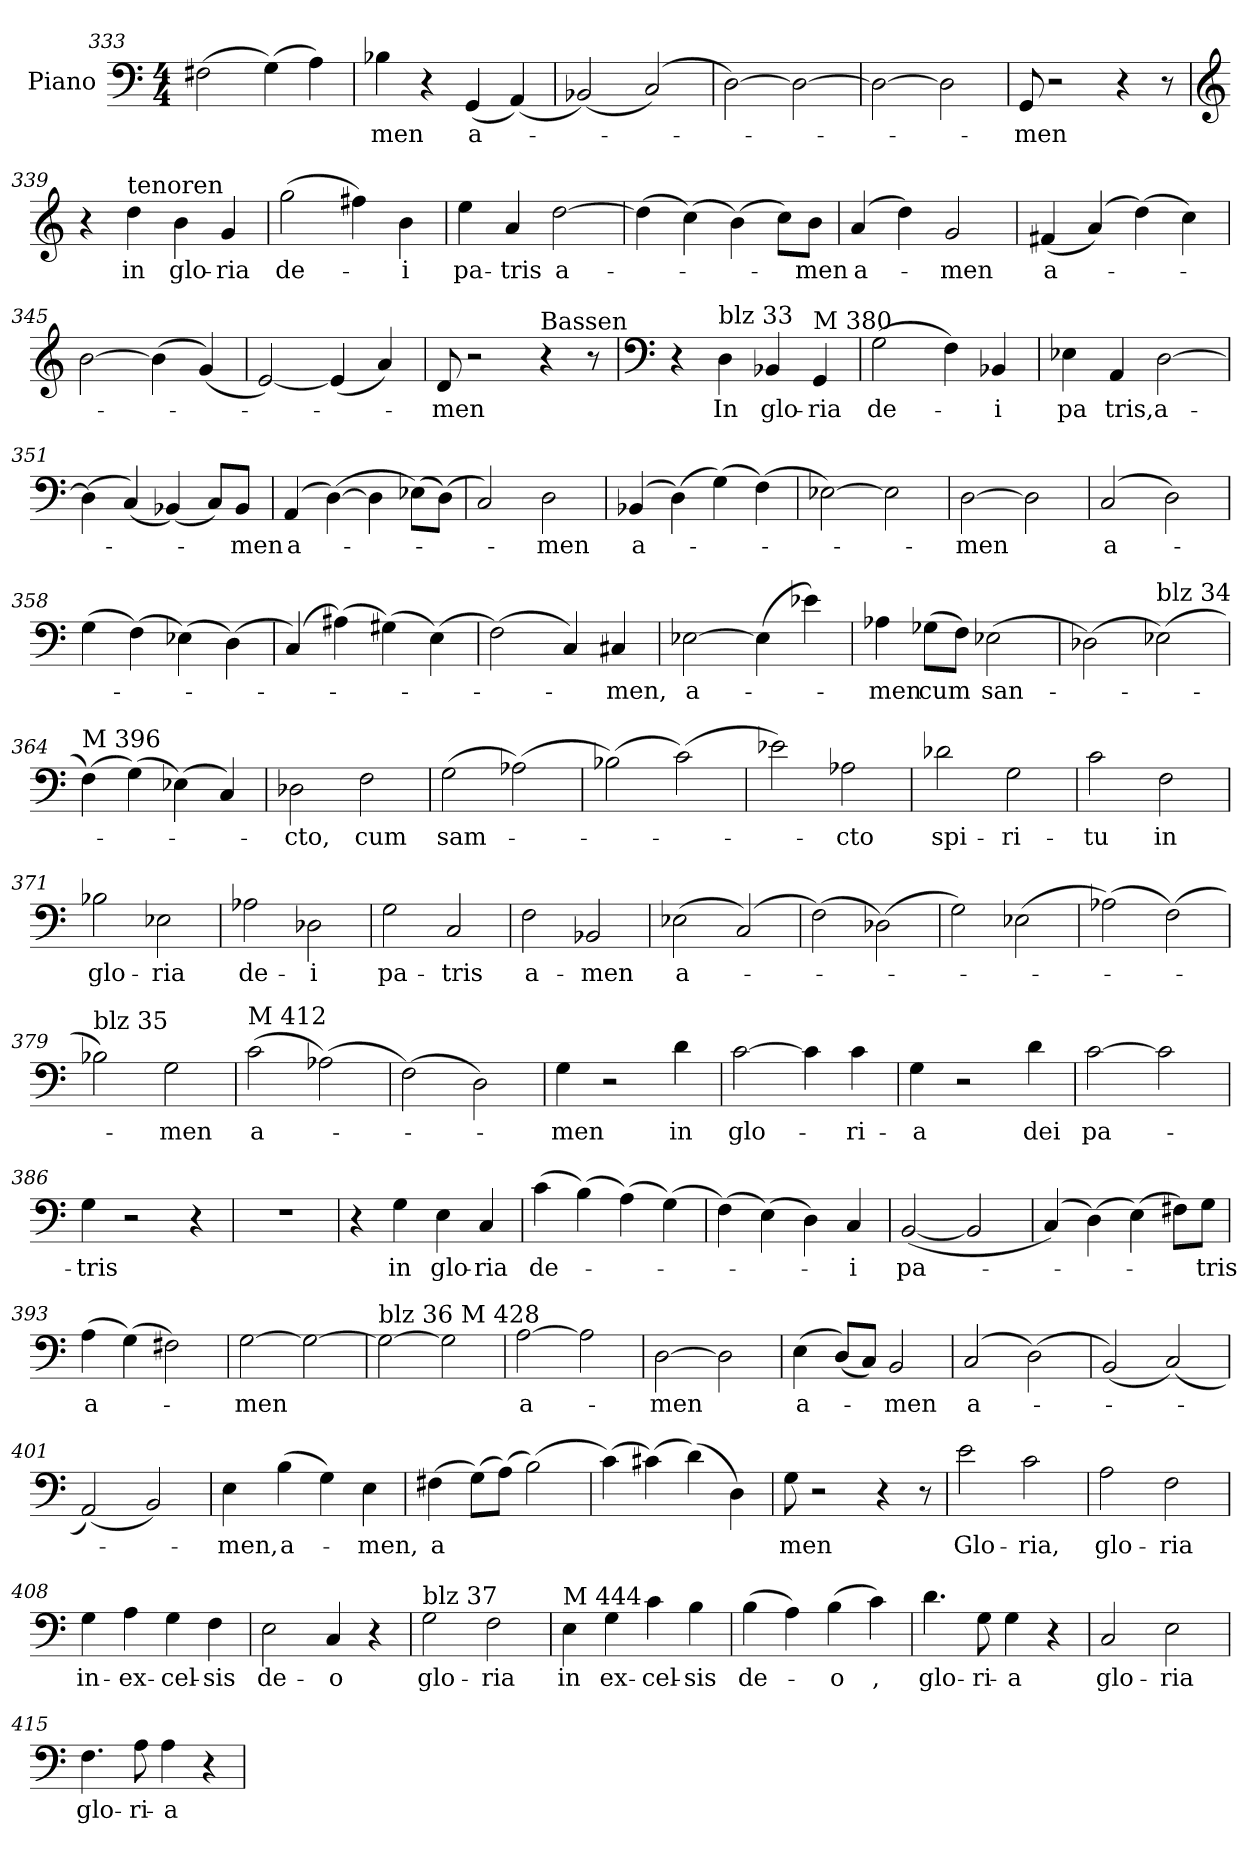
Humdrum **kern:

**kern	**text
*part1	*part1
*staff1	*staff1
*I"Piano	*
*I'Pno.	*
*clefF4	*
*k[]	*
*M4/4	*
=333	=333
(2F#X\	.
(4G\)	.
4A\)	.
=334	=334
4B-X\	-men
4r	.
(4GG/	a-
(4AA/)	.
=335	=335
(2BB-X/)	.
(2C/)	.
=336	=336
[2D\)	.
2D\_	.
=337	=337
2D\_	.
2D\]	.
=338	=338
8GG/	-men
2r	.
4r	.
8r	.
=339	=339
*clefG2	*
4r	.
!LO:TX:a:t=tenoren	!
4dd\	in
4b\	glo-
4g/	-ria
=340	=340
(2gg\	de-
4ff#X\)	.
4b\	-i
!!LO:LB:g=z
=341	=341
4ee\	pa-
4a/	-tris
[2dd\	a-
=342	=342
(4dd\]	.
(4cc\)	.
(4b\)	.
8cc\L)	.
8b\J	-men
=343	=343
(4a/	a-
4dd\)	.
2g/	-men
=344	=344
(4f#X/	a-
(4a/)	.
(4dd\)	.
4cc\)	.
=345	=345
[2b\	.
(4b\]	.
(4g/)	.
=346	=346
[2e/)	.
(4e/]	.
4a/)	.
=347	=347
8d/	men
2r	.
!LO:TX:a:t=Bassen	!
4r	.
8r	.
=348	=348
*clefF4	*
4r	.
!LO:TX:a:t=blz 33	!
4D\	In
4BB-X/	glo-
!LO:TX:a:t=M 380	!
4GG/	-ria
!!LO:LB:g=z
=349	=349
(2G\	de-
4F\)	.
4BB-X/	-i
=350	=350
4E-X\	pa
4AA/	tris,a-
[2D\	.
=351	=351
(4D\]	.
(4C/)	.
(4BB-X/)	.
8C/L)	.
8BB-/J	-men
=352	=352
(4AA/	a-
([4D\)	.
4D\]	.
(8E-X\L)	.
(8D\J)	.
=353	=353
2C/)	.
2D\	-men
=354	=354
(4BB-X/	a-
(4D\)	.
(4G\)	.
(4F\)	.
=355	=355
[2E-X\)	.
2E-\]	.
=356	=356
[2D\	-men
2D\]	.
=357	=357
(2C/	a-
2D\)	.
!!LO:LB:g=z
=358	=358
(4G\	.
(4F\)	.
(4E-X\)	.
(4D\)	.
=359	=359
(4C/)	.
(4A#X\)	.
(4G#X\)	.
(4E\)	.
=360	=360
(2F\)	.
4C/)	.
4C#X/	men,
=361	=361
[2E-X\	a-
(4E-\]	.
4e-X\)	.
=362	=362
4A-X\	-men
(8G-X\L	cum
8F\J)	.
(2E-X\	san-
=363	=363
(2D-X\)	.
!LO:TX:a:t=blz 34	!
(2E-X\)	.
=364	=364
!LO:TX:a:t=M 396	!
(4F\)	.
(4G\)	.
(4E-X\)	.
4C/)	.
=365	=365
2D-X\	-cto,
2F\	cum
!!LO:LB:g=z
=366	=366
(2G\	sam-
(2A-X\)	.
=367	=367
(2B-X\)	.
(2c\)	.
=368	=368
2e-X\)	.
2A-X\	-cto
=369	=369
2d-X\	spi-
2G\	-ri-
=370	=370
2c\	-tu
2F\	in
=371	=371
2B-X\	glo-
2E-X\	-ria
=372	=372
2A-X\	de-
2D-X\	-i
=373	=373
2G\	pa-
2C/	-tris
=374	=374
2F\	a-
2BB-X/	-men
=375	=375
(2E-X\	a-
(2C/)	.
=376	=376
(2F\)	.
(2D-X\)	.
!!LO:LB:g=z
=377	=377
2G\)	.
(2E-X\	.
=378	=378
(2A-X\)	.
(2F\)	.
=379	=379
!LO:TX:a:t=blz 35	!
2B-X\)	.
2G\	-men
=380	=380
!LO:TX:a:t=M 412	!
(2c\	a-
(2A-X\)	.
=381	=381
(2F\)	.
2D\)	.
=382	=382
4G\	-men
2r	.
4d\	in
=383	=383
[2c\	glo-
4c\]	.
4c\	-ri-
=384	=384
4G\	-a
2r	.
4d\	dei
=385	=385
[2c\	pa-
2c\]	.
=386	=386
4G\	-tris
2r	.
4r	.
=387	=387
1r	.
!!LO:LB:g=z
=388	=388
4r	.
4G\	in
4E\	glo-
4C/	-ria
=389	=389
(4c\	de-
(4B\)	.
(4A\)	.
(4G\)	.
=390	=390
(4F\)	.
(4E\)	.
4D\)	.
4C/	-i
=391	=391
([2BB/	pa-
2BB/]	.
=392	=392
(4C/)	.
(4D\)	.
(4E\)	.
8F#X\L)	.
8G\J	-tris
=393	=393
(4A\	a-
(4G\)	.
2F#X\)	.
=394	=394
[2G\	-men
2G\_	.
=395	=395
!LO:TX:a:t=blz 36 M 428	!
2G\_	.
2G\]	.
=396	=396
[2A\	a-
2A\]	.
!!LO:LB:g=z
=397	=397
[2D\	-men
2D\]	.
=398	=398
(4E\	a-
(8D/L)	.
8C/J)	.
2BB/	-men
=399	=399
(2C/	a-
(2D\)	.
=400	=400
(2BB/)	.
(2C/)	.
=401	=401
(2AA/)	.
2BB/)	.
=402	=402
4E\	-men,
(4B\	a-
4G\)	.
4E\	-men,
=403	=403
(4F#X\	a
(8G\L)	.
(8A\J)	.
(2B\)	.
=404	=404
(4c\)	.
(4c#X\)	.
(4d\)	.
4D\)	.
=405	=405
8G\	men
2r	.
4r	.
8r	.
!!LO:LB:g=z
=406	=406
2e\	Glo-
2c\	-ria,
=407	=407
2A\	glo-
2F\	-ria
=408	=408
4G\	in-
4A\	-ex-
4G\	-cel-
4F\	-sis
=409	=409
2E\	de-
4C/	-o
4r	.
=410	=410
!LO:TX:a:t=blz 37	!
2G\	glo-
2F\	-ria
=411	=411
!LO:TX:a:t=M 444	!
4E\	in
4G\	ex-
4c\	-cel-
4B\	-sis
=412	=412
(4B\	de-
4A\)	.
(4B\	-o
4c\)	,
=413	=413
4.d\	glo-
8G\	-ri-
4G\	-a
4r	.
=414	=414
2C/	glo-
2E\	-ria
!!LO:LB:g=z
=415	=415
4.F\	glo-
8A\	-ri-
4A\	-a
4r	.
=	=
*-	*-
